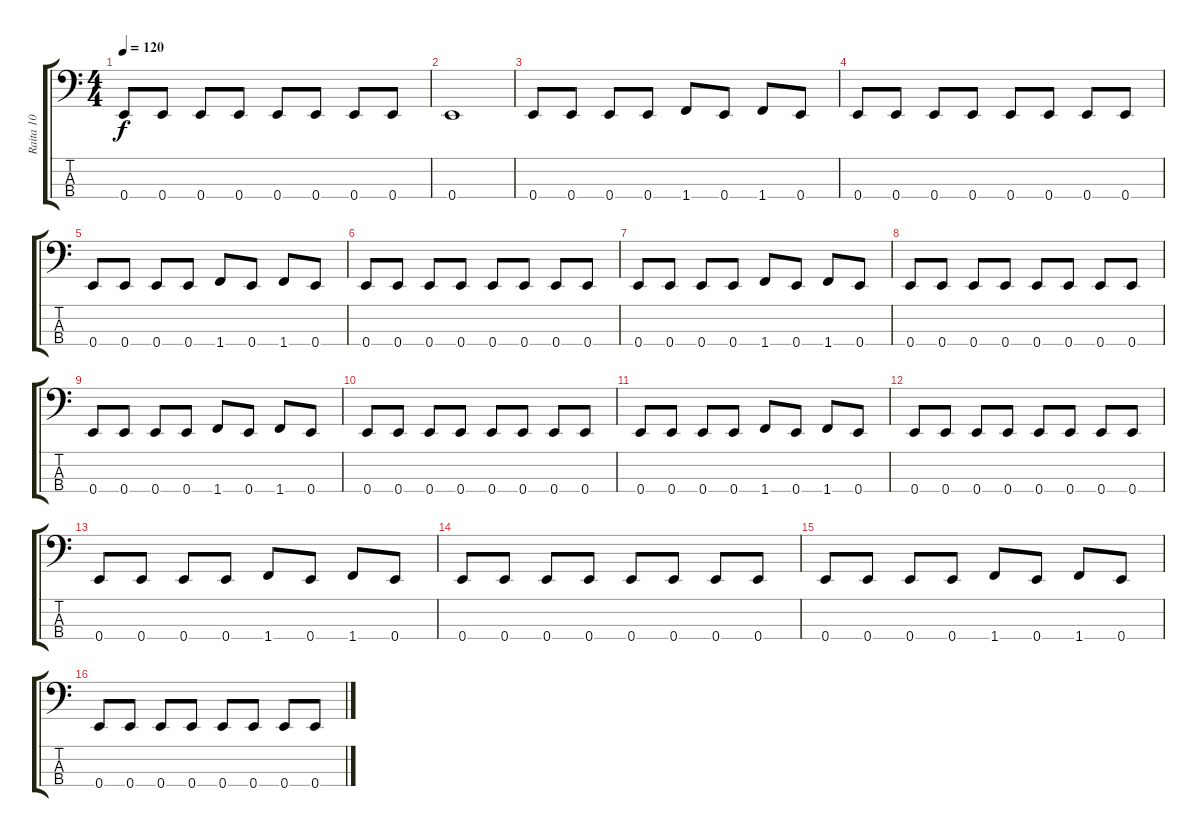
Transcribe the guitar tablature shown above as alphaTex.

\track ("Raita 10" "Raita 10") {instrument electricbassfinger}
\staff {score tabs}
\tuning (G2 D2 A1 E1) {hide}
\ts (4 4)
\tempo 120
\clef f4
\ks c
0.4.8{dy f} 0.4.8 0.4.8 0.4.8 0.4.8 0.4.8 0.4.8 0.4.8 |
0.4.1 |
0.4.8 0.4.8 0.4.8 0.4.8 1.4.8 0.4.8 1.4.8 0.4.8 |
0.4.8 0.4.8 0.4.8 0.4.8 0.4.8 0.4.8 0.4.8 0.4.8 |
0.4.8 0.4.8 0.4.8 0.4.8 1.4.8 0.4.8 1.4.8 0.4.8 |
0.4.8 0.4.8 0.4.8 0.4.8 0.4.8 0.4.8 0.4.8 0.4.8 |
0.4.8 0.4.8 0.4.8 0.4.8 1.4.8 0.4.8 1.4.8 0.4.8 |
0.4.8 0.4.8 0.4.8 0.4.8 0.4.8 0.4.8 0.4.8 0.4.8 |
0.4.8 0.4.8 0.4.8 0.4.8 1.4.8 0.4.8 1.4.8 0.4.8 |
0.4.8 0.4.8 0.4.8 0.4.8 0.4.8 0.4.8 0.4.8 0.4.8 |
0.4.8 0.4.8 0.4.8 0.4.8 1.4.8 0.4.8 1.4.8 0.4.8 |
0.4.8 0.4.8 0.4.8 0.4.8 0.4.8 0.4.8 0.4.8 0.4.8 |
0.4.8 0.4.8 0.4.8 0.4.8 1.4.8 0.4.8 1.4.8 0.4.8 |
0.4.8 0.4.8 0.4.8 0.4.8 0.4.8 0.4.8 0.4.8 0.4.8 |
0.4.8 0.4.8 0.4.8 0.4.8 1.4.8 0.4.8 1.4.8 0.4.8 |
0.4.8 0.4.8 0.4.8 0.4.8 0.4.8 0.4.8 0.4.8 0.4.8
